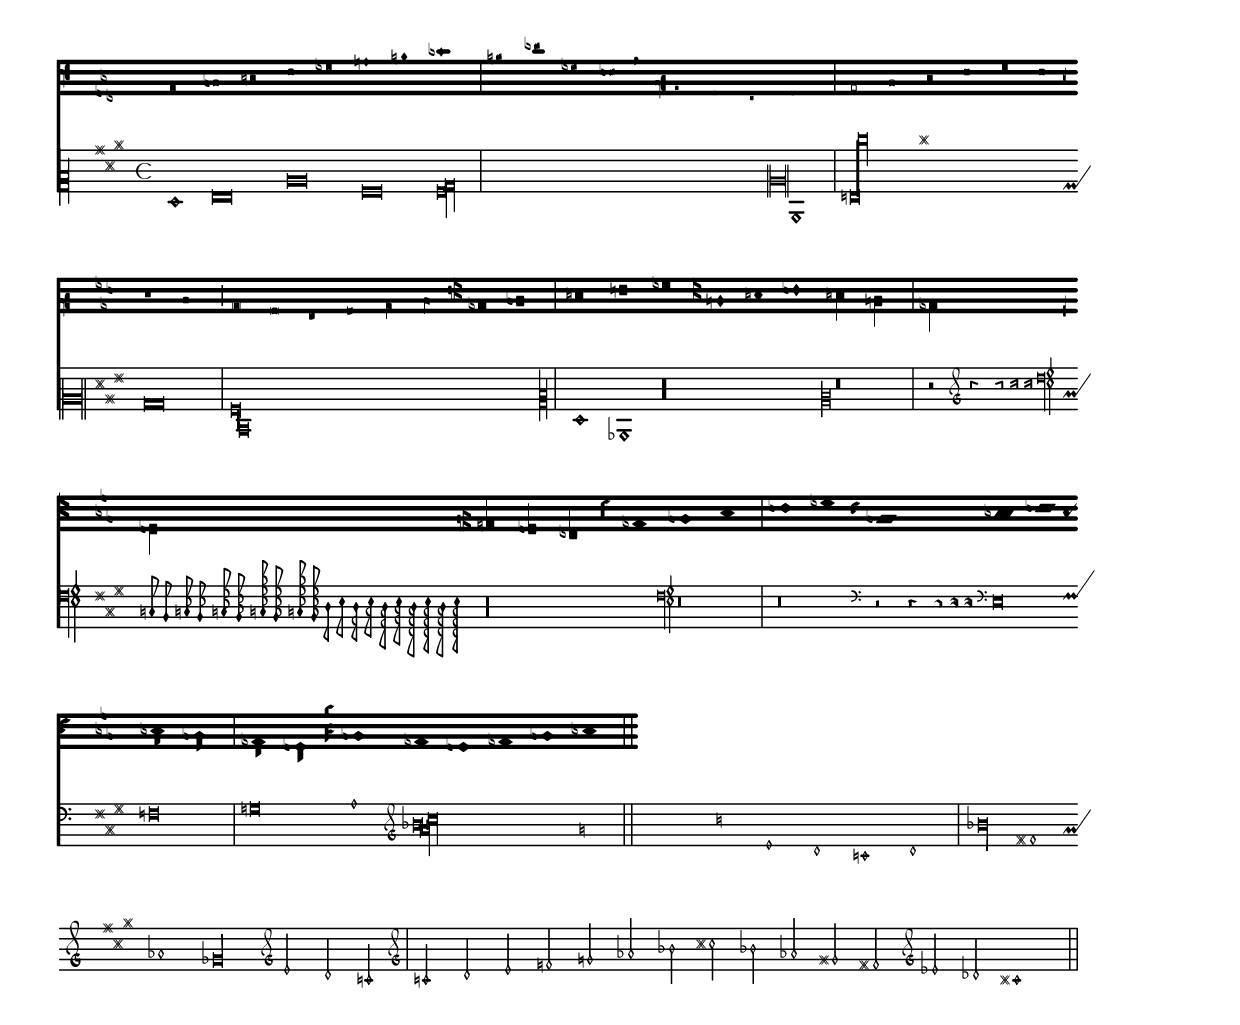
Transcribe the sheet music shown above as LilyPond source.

%% This file is in the public domain.
\version "2.17.6"

\header {
  lsrtags = "ancient-notation, symbols-and-glyphs"

  texidoc = "
Shown here are many (all?) of the symbols that are included in
LilyPond's support for ancient notation.
"
  doctitle = "Ancient fonts"
}

upperStaff = \new VaticanaStaff = "upperStaff" <<
  \context VaticanaVoice <<
    \transpose c c {

      \override NoteHead.style = #'vaticana.punctum
      \key es \major
      \clef "vaticana-fa2"
      c1 des e f ges

      \override NoteHead.style = #'vaticana.inclinatum
      a! b ces'
      \bar "|"
      % \break % 1 (8*1)

      \override NoteHead.style = #'vaticana.quilisma
      b! des'! ges! fes!
      \breathe
      \clef "vaticana-fa1"
      \override NoteHead.style = #'vaticana.plica
      es d
      \override NoteHead.style = #'vaticana.reverse.plica
      c d
      \bar "|"
      % \break %2 (8*1)

      \override NoteHead.style = #'vaticana.punctum.cavum
      es f
      \override NoteHead.style = #'vaticana.lpes
      g as
      \override NoteHead.style = #'vaticana.upes
      bes as
      \override NoteHead.style = #'vaticana.vupes
      g f
      \override NoteHead.style = #'vaticana.linea.punctum
      \once \override Staff.BarLine.bar-extent = #'(-1 . 1) \bar "|"
      % \break % 3 (8*1)

      es d
      \override NoteHead.style = #'vaticana.epiphonus
      c d
      \override NoteHead.style = #'vaticana.cephalicus
      es f

      \override Staff.KeySignature.glyph-name-alist = #alteration-medicaea-glyph-name-alist
      \override Staff.Accidental.glyph-name-alist = #alteration-medicaea-glyph-name-alist
      \override Staff.Custos.style = #'medicaea
      \override NoteHead.style = #'medicaea.punctum
      \clef "medicaea-fa2"
      ces des
      \bar "|"
      % \break % 4 (8*1)

      e! f! ges
      \clef "medicaea-do2"
      \override NoteHead.style = #'medicaea.inclinatum
      a! b! ces'
      \override NoteHead.style = #'medicaea.virga
      b! a!
      \bar "|"
      % \break % 5 (8*1)

      ges fes
      \clef "medicaea-fa1"
      \override NoteHead.style = #'medicaea.rvirga
      e des ces

      \override Staff.KeySignature.glyph-name-alist = #alteration-hufnagel-glyph-name-alist
      \override Staff.Accidental.glyph-name-alist = #alteration-hufnagel-glyph-name-alist
      \override Staff.Custos.style = #'hufnagel
      \override NoteHead.style = #'hufnagel.punctum
      \clef "hufnagel-fa2"
      ces des es
      \bar "|"
      % \break % 6 (8*1)

      fes ges
      \clef "hufnagel-do2"
      \override NoteHead.style = #'hufnagel.lpes
      as! bes! ces'
      \override NoteHead.style = #'hufnagel.virga
      bes! as!
      \bar "|"
      % \break % 7 (8*1)

      ges! fes!
      \clef "hufnagel-do-fa"
      \override NoteHead.style = #'hufnagel.punctum
      es! des ces des! es! fes!
      \bar "||"
      % \break % 8 (8*1)

      s32*1
      % \break % 12 (32*1)
    }
  >>
>>

lowerStaff = \new MensuralStaff = "lowerStaff" <<
  \context MensuralVoice <<
    \transpose c c {

      \key a \major
      cis'1 d'\breve gis'\breve e'\breve \[ e'\longa fis'\longa \]
      \set Staff.forceClef = ##t
      \clef "neomensural-c2"
      cis1
      \bar "|"
      % \break % 2 (16*1)

      \[ g\breve dis''\longa \]
      b\breve \[ a\longa d\longa \]
      \clef "petrucci-c2"
      % \break % 4 (16*1)

      fis1 ces1
      \clef "petrucci-c2"
      r\longa
      \set Staff.forceClef = ##t
      \clef "mensural-c2"
      r\breve
      \bar "|"
      % \break % 5 (8*1)

      r2
      \clef "mensural-g"
      r4 r8 r16 r16
      \override NoteHead.style = #'mensural
      \override Rest.style = #'mensural
      \clef "petrucci-f"
      c8 b, c16 b, c32 b, c64 b, c64 b,
      d8 e d16 e d32 e d64 e d64 e
      r\longa
      \set Staff.forceClef = ##t
      \clef "petrucci-f"
      r\breve
      \bar "|"
      % \break % 6 (8*1)

      r\breve
      \clef "mensural-f"
      r2 r4 r8 r16 r16

      \set Staff.forceClef = ##t
      \clef "mensural-f"
      e\breve f g a1
      \clef "mensural-g"
      % \break % 7 (8*1)

      \[ bes'!\longa a'!\longa c''!\longa \]
      e'1 d' c' d' \bar "|"
      \bar "|"
      % \break % 9 (16*1)

      bes'!\longa fis'!1 as'!1 ges'!\longa % lig
      \set Staff.forceClef = ##t
      \clef "mensural-g"
      e'2 d' c' \bar "|"
      % \break % 11 (16*1)

      \set Staff.forceClef = ##t
      \clef "petrucci-g"
      c'2 d' e' f'
      \clef "petrucci-g"
      g' as'! bes'! cis''!
      bes'! as'! gis'! fis'!
      \set Staff.forceClef = ##t
      \clef "mensural-g"
      es'! des'! cis'!1 \bar "||"
      % \break % 12 (8*1)
    }
  >>
>>

\paper {
  line-thickness = #(/ staff-space 5.0)
}

\score {
  <<
    \upperStaff
    \lowerStaff
  >>
  \layout {
    indent = 0.0
    line-width = 17.25\cm
    \context {
      \Score
      timing = ##f
    }
    \context {
      \MensuralVoice
      \override NoteHead.style = #'neomensural
      \override Rest.style = #'neomensural
      \override Flag.style = #'mensural
      \override Stem.thickness = #1.0
    }
    \context {
      \MensuralStaff
      \revert  BarLine.transparent
      \override KeySignature.glyph-name-alist = #alteration-mensural-glyph-name-alist
      clefGlyph = #"clefs.petrucci.c2"
    }
    \context {
      \VaticanaStaff
      \revert  BarLine.transparent
      \override StaffSymbol.thickness = #2.0
      \override KeySignature.glyph-name-alist = #alteration-vaticana-glyph-name-alist
      \override Custos.neutral-position = #4
    }
  }
}

